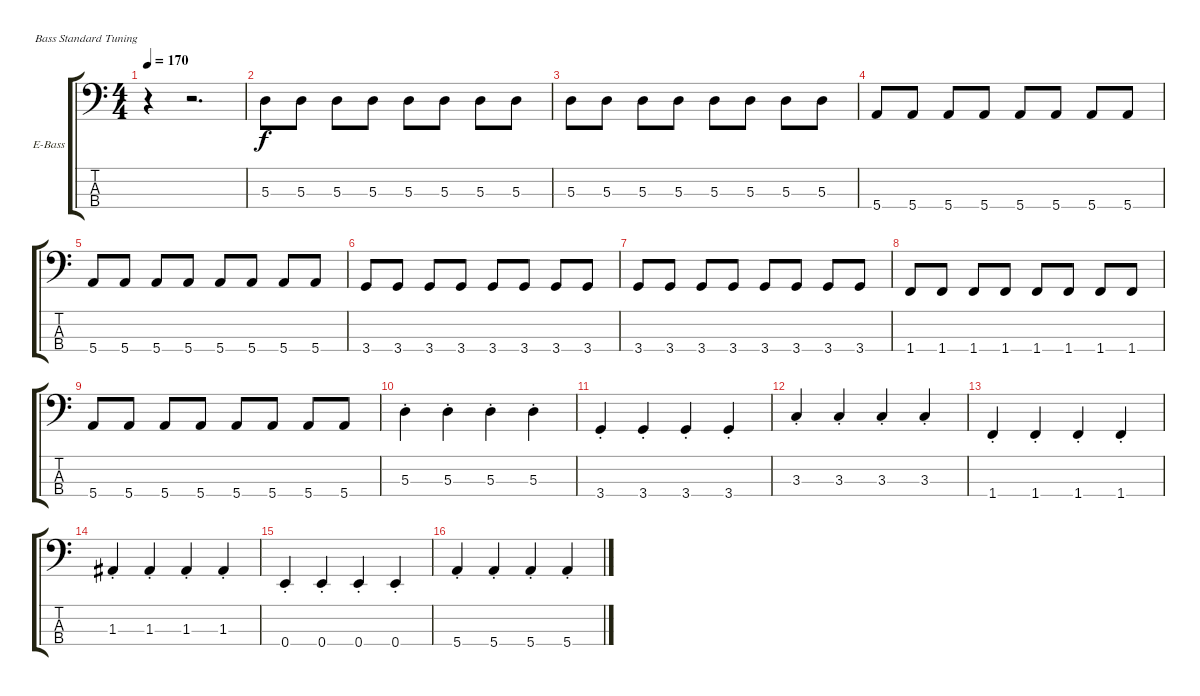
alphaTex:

\defaultSystemsLayout 4
\bracketExtendMode groupsimilarinstruments
\firstSystemTrackNameOrientation horizontal
\otherSystemsTrackNameOrientation horizontal
\track ("Electric Bass" "E-Bass") {instrument electricbassfinger}
\staff {score tabs}
\tuning (G2 D2 A1 E1)
\ts (4 4)
\tempo 170
\clef f4
\scale
0.333333
\ks c
r.4{dy f} r.2{d} |
\scale
0.333333 5.3.8 5.3.8 5.3.8 5.3.8 5.3.8 5.3.8 5.3.8 5.3.8 |
\scale
0.333333 5.3.8 5.3.8 5.3.8 5.3.8 5.3.8 5.3.8 5.3.8 5.3.8 |
\scale
0.333333 5.4.8 5.4.8 5.4.8 5.4.8 5.4.8 5.4.8 5.4.8 5.4.8 |
\scale
0.333333 5.4.8 5.4.8 5.4.8 5.4.8 5.4.8 5.4.8 5.4.8 5.4.8 |
\scale
0.333333 3.4.8 3.4.8 3.4.8 3.4.8 3.4.8 3.4.8 3.4.8 3.4.8 |
\scale
0.333333 3.4.8 3.4.8 3.4.8 3.4.8 3.4.8 3.4.8 3.4.8 3.4.8 |
\scale
0.333333 1.4.8 1.4.8 1.4.8 1.4.8 1.4.8 1.4.8 1.4.8 1.4.8 |
\scale
0.333333 5.4.8 5.4.8 5.4.8 5.4.8 5.4.8 5.4.8 5.4.8 5.4.8 |
\scale
0.333333 5.3{st}.4 5.3{st}.4 5.3{st}.4 5.3{st}.4 |
\scale
0.333333 3.4{st}.4 3.4{st}.4 3.4{st}.4 3.4{st}.4 |
\scale
0.333333 3.3{st}.4 3.3{st}.4 3.3{st}.4 3.3{st}.4 |
\scale
0.333333 1.4{st}.4 1.4{st}.4 1.4{st}.4 1.4{st}.4 |
\scale
0.333333 1.3{st}.4 1.3{st}.4 1.3{st}.4 1.3{st}.4 |
\scale
0.333333 0.4{st}.4 0.4{st}.4 0.4{st}.4 0.4{st}.4 |
\scale
0.333333 5.4{st}.4 5.4{st}.4 5.4{st}.4 5.4{st}.4
